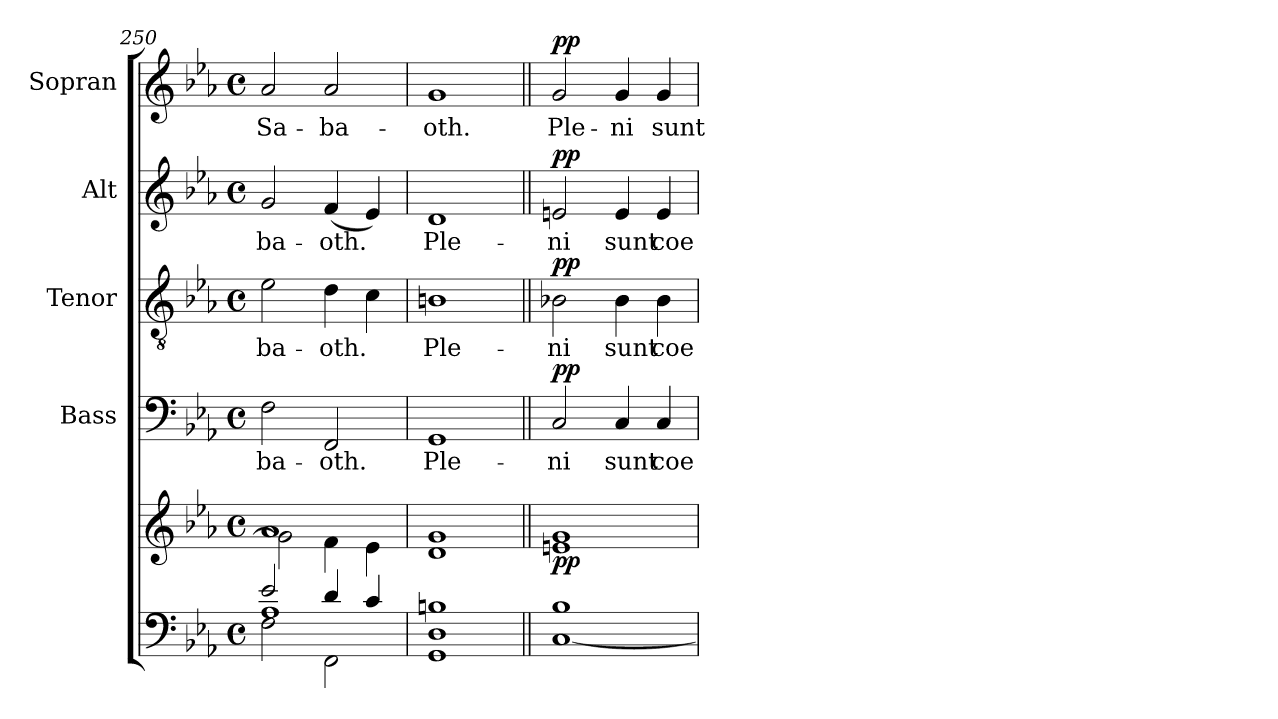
**kern	**kern	**dynam	**kern	**text	**dynam	**kern	**text	**dynam	**kern	**text	**dynam	**kern	**text	**dynam
*part5	*part5	*part5	*part4	*part4	*part4	*part3	*part3	*part3	*part2	*part2	*part2	*part1	*part1	*part1
*staff6	*staff5	*staff5/6	*staff4	*staff4	*staff4	*staff3	*staff3	*staff3	*staff2	*staff2	*staff2	*staff1	*staff1	*staff1
*	*	*	*I"Bass	*	*	*I"Tenor	*	*	*I"Alt	*	*	*I"Sopran	*	*
*	*	*	*I'B.	*	*	*I'T.	*	*	*I'A.	*	*	*I'S.	*	*
!!LO:LB:g=z
*clefF4	*clefG2	*	*clefF4	*	*	*clefGv2	*	*	*clefG2	*	*	*clefG2	*	*
*k[b-e-a-]	*k[b-e-a-]	*	*k[b-e-a-]	*	*	*k[b-e-a-]	*	*	*k[b-e-a-]	*	*	*k[b-e-a-]	*	*
*E-:	*E-:	*	*E-:	*	*	*E-:	*	*	*E-:	*	*	*E-:	*	*
*M4/4	*M4/4	*	*M4/4	*	*	*M4/4	*	*	*M4/4	*	*	*M4/4	*	*
*met(c)	*met(c)	*	*met(c)	*	*	*met(c)	*	*	*met(c)	*	*	*met(c)	*	*
=250	=250	=250	=250	=250	=250	=250	=250	=250	=250	=250	=250	=250	=250	=250
*^	*^	*	*	*	*	*	*	*	*	*	*	*	*	*
*	*^	*	*	*	*	*	*	*	*	*	*	*	*	*	*	*
!	!	!	!	!	!	!	!LO:LY:b	!	!	!LO:LY:b	!	!	!LO:LY:b	!	!	!LO:LY:b	!
2e-/	2F\	1A-	1a-	2g\]	.	2F\	-ba-	.	2e-\	-ba-	.	2g/	-ba-	.	2a-/	Sa-	.
!	!	!	!	!	!	!	!LO:LY:b	!	!	!LO:LY:b	!	!	!LO:LY:b	!	!	!LO:LY:b	!
4d/	2FF\	.	.	4f\	.	2FF/	-oth.	.	4d\	-oth.	.	(<4f/	-oth.	.	2a-/	-ba-	.
4c/	.	.	.	4e-\	.	.	.	.	4c\	.	.	4e-/)	.	.	.	.	.
*	*v	*v	*	*	*	*	*	*	*	*	*	*	*	*	*	*	*
=251	=251	=251	=251	=251	=251	=251	=251	=251	=251	=251	=251	=251	=251	=251	=251	=251
!	!	!	!	!	!	!LO:LY:b	!	!	!LO:LY:b	!	!	!LO:LY:b	!	!	!LO:LY:b	!
1Bn	1GG 1D	1g	1d	.	1GG	Ple-	.	1Bn	Ple-	.	1d	Ple-	.	1g	-oth.	.
=252||	=252||	=252||	=252||	=252||	=252||	=252||	=252||	=252||	=252||	=252||	=252||	=252||	=252||	=252||	=252||	=252||
!	!	!	!	!LO:DY:b	!	!LO:LY:b	!LO:DY:a	!	!LO:LY:b	!LO:DY:a	!	!LO:LY:b	!LO:DY:a	!	!LO:LY:b	!LO:DY:a
1B-	[<1C	1g	1en	pp	2C/	-ni	pp	2B-X\	-ni	pp	2en/	-ni	pp	2g/	Ple-	pp
!	!	!	!	!	!	!LO:LY:b	!	!	!LO:LY:b	!	!	!LO:LY:b	!	!	!LO:LY:b	!
.	.	.	.	.	4C/	sunt	.	4B-\	sunt	.	4e/	sunt	.	4g/	-ni	.
!	!	!	!	!	!	!LO:LY:b	!	!	!LO:LY:b	!	!	!LO:LY:b	!	!	!LO:LY:b	!
.	.	.	.	.	4C/	coe-	.	4B-\	coe-	.	4e/	coe-	.	4g/	sunt	.
*v	*v	*	*	*	*	*	*	*	*	*	*	*	*	*	*	*
*	*v	*v	*	*	*	*	*	*	*	*	*	*	*	*	*
=	=	=	=	=	=	=	=	=	=	=	=	=	=	=
*-	*-	*-	*-	*-	*-	*-	*-	*-	*-	*-	*-	*-	*-	*-
